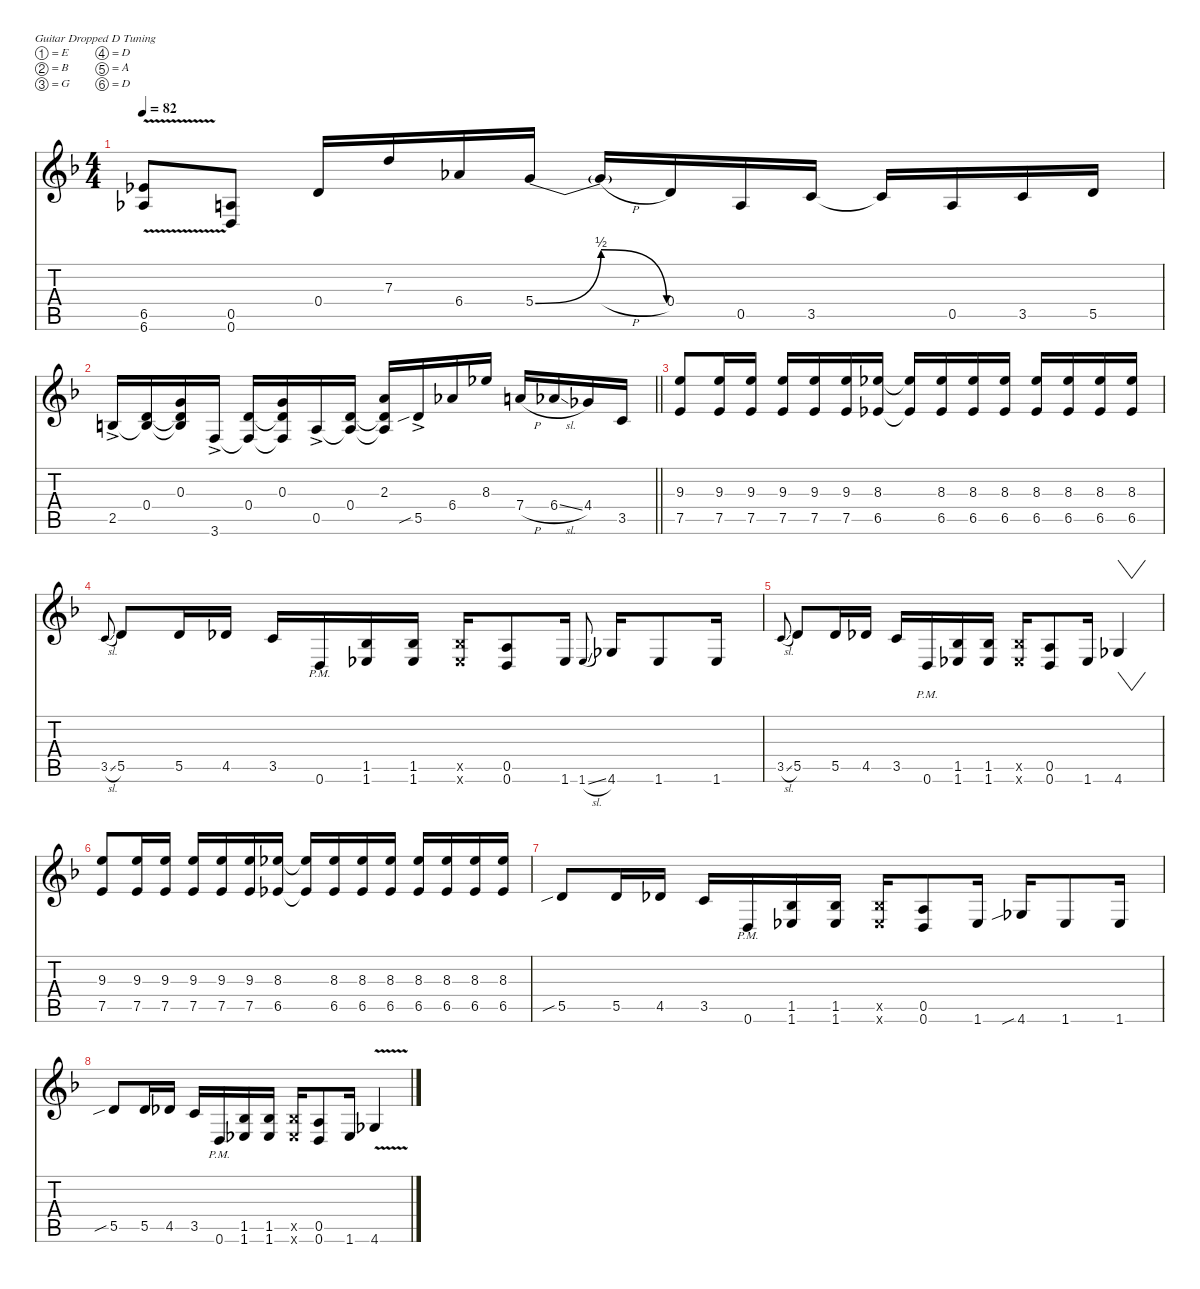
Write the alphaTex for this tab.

\defaultSystemsLayout 4
\hideDynamics
\bracketExtendMode nobrackets
\singleTrackTrackNamePolicy hidden
\multiTrackTrackNamePolicy hidden
\firstSystemTrackNameMode fullname
\firstSystemTrackNameOrientation horizontal
\otherSystemsTrackNameOrientation horizontal
\track ("Distorted Guitar 2" "dist.guit.") {instrument distortionguitar}
\staff {score tabs}
\tuning (E4 B3 G3 D3 A2 D2)
\ts (4 4)
\tempo 82
\clef g2
\ks f
(6.5{v acc b} 6.6{v acc b}).8{dy f beam Up} (0.5{acc forcenatural} 0.6{acc forcenatural}).8{beam Up} 0.4{acc forcenatural}.16{beam Up} 7.3{acc forcenatural}.16{beam Up} 6.4{acc b}.16{beam Up} 5.4{be (bendrelease 0 0 30 2 30 2 60 0) acc forcenatural}.16{beam Up} 5.4{h t acc forcenatural}.16{beam Up} 0.4{acc forcenatural}.16{beam Up} 0.5{acc forcenatural}.16{beam Up} 3.5{acc forcenatural}.16{beam Up} 3.5{t acc forcenatural}.16{beam Up} 0.5{acc forcenatural}.16{beam Up} 3.5{acc forcenatural}.16{beam Up} 5.5{acc forcenatural}.16{beam Up} |
\barLineRight lightlight
2.5{ac acc forcenatural}.16{beam Up} (0.4{acc forcenatural} 2.5{t acc forcenatural}).16{beam Up} (0.3{acc forcenatural} 0.4{t acc forcenatural} 2.5{t acc forcenatural}).16{beam Up} 3.6{ac acc forcenatural}.16{beam Up} (0.4{acc forcenatural} 3.6{t acc forcenatural}).16{beam Up} (0.3{acc forcenatural} 0.4{t acc forcenatural} 3.6{t acc forcenatural}).16{beam Up} 0.5{ac acc forcenatural}.16{beam Up} (0.4{acc forcenatural} 0.5{t acc forcenatural}).16{beam Up} (2.3{acc forcenatural} 0.4{t acc forcenatural} 0.5{t acc forcenatural}).16{beam Up} 5.5{sib ac acc forcenatural}.16{beam Up} 6.4{acc b}.16{beam Up} 8.3{acc b}.16{beam Up} 7.4{h acc forcenatural}.16{beam Up} 6.4{sl acc b}.16{beam Up} 4.4{acc b}.16{beam Up} 3.5{acc forcenatural}.16{beam Up} |
(9.3{acc forcenatural} 7.5{acc forcenatural}).8{beam Up} (9.3{acc forcenatural} 7.5{acc forcenatural}).16{beam Up} (9.3{acc forcenatural} 7.5{acc forcenatural}).16{beam Up} (9.3{acc forcenatural} 7.5{acc forcenatural}).16{beam Up} (9.3{acc forcenatural} 7.5{acc forcenatural}).16{beam Up} (9.3{acc forcenatural} 7.5{acc forcenatural}).16{beam Up} (8.3{acc b} 6.5{acc b}).16{beam Up} (8.3{t acc b} 6.5{t acc b}).16{beam Up} (8.3{acc b} 6.5{acc b}).16{beam Up} (8.3{acc b} 6.5{acc b}).16{beam Up} (8.3{acc b} 6.5{acc b}).16{beam Up} (8.3{acc b} 6.5{acc b}).16{beam Up} (8.3{acc b} 6.5{acc b}).16{beam Up} (8.3{acc b} 6.5{acc b}).16{beam Up} (8.3{acc b} 6.5{acc b}).16{beam Up} |
3.5{sl acc forcenatural}.8{gr onbeat dy mf beam Up} 5.5{acc forcenatural}.8{dy f beam Up} 5.5{acc forcenatural}.16{beam Up} 4.5{acc b}.16{beam Up} 3.5{acc forcenatural}.16{beam Up} 0.6{pm acc forcenatural}.16{beam Up} (1.5{acc b} 1.6{acc b}).16{beam Up} (1.5{acc b} 1.6{acc b}).16{beam Up} (1.5{x acc b} 1.6{x acc b}).16{beam Up} (0.5{acc forcenatural} 0.6{acc forcenatural}).8{beam Up} 1.6{acc b}.16{beam Up} 1.6{sl acc b}.8{gr onbeat dy mf beam Up} 4.6{acc b}.16{dy f beam Up} 1.6{acc b}.8{beam Up} 1.6{acc b}.16{beam Up} |
3.5{sl acc forcenatural}.8{gr onbeat dy mf beam Up} 5.5{acc forcenatural}.8{dy f beam Up} 5.5{acc forcenatural}.16{beam Up} 4.5{acc b}.16{beam Up} 3.5{acc forcenatural}.16{beam Up} 0.6{pm acc forcenatural}.16{beam Up} (1.5{acc b} 1.6{acc b}).16{beam Up} (1.5{acc b} 1.6{acc b}).16{beam Up} (1.5{x acc b} 1.6{x acc b}).16{beam Up} (0.5{acc forcenatural} 0.6{acc forcenatural}).8{beam Up} 1.6{acc b}.16{beam Up} 4.6{acc b}.4{vw beam Up} |
(9.3{acc forcenatural} 7.5{acc forcenatural}).8{beam Up} (9.3{acc forcenatural} 7.5{acc forcenatural}).16{beam Up} (9.3{acc forcenatural} 7.5{acc forcenatural}).16{beam Up} (9.3{acc forcenatural} 7.5{acc forcenatural}).16{beam Up} (9.3{acc forcenatural} 7.5{acc forcenatural}).16{beam Up} (9.3{acc forcenatural} 7.5{acc forcenatural}).16{beam Up} (8.3{acc b} 6.5{acc b}).16{beam Up} (8.3{t acc b} 6.5{t acc b}).16{beam Up} (8.3{acc b} 6.5{acc b}).16{beam Up} (8.3{acc b} 6.5{acc b}).16{beam Up} (8.3{acc b} 6.5{acc b}).16{beam Up} (8.3{acc b} 6.5{acc b}).16{beam Up} (8.3{acc b} 6.5{acc b}).16{beam Up} (8.3{acc b} 6.5{acc b}).16{beam Up} (8.3{acc b} 6.5{acc b}).16{beam Up} |
5.5{sib acc forcenatural}.8{beam Up} 5.5{acc forcenatural}.16{beam Up} 4.5{acc b}.16{beam Up} 3.5{acc forcenatural}.16{beam Up} 0.6{pm acc forcenatural}.16{beam Up} (1.5{acc b} 1.6{acc b}).16{beam Up} (1.5{acc b} 1.6{acc b}).16{beam Up} (1.5{x acc b} 1.6{x acc b}).16{beam Up} (0.5{acc forcenatural} 0.6{acc forcenatural}).8{beam Up} 1.6{acc b}.16{beam Up} 4.6{sib acc b}.16{beam Up} 1.6{acc b}.8{beam Up} 1.6{acc b}.16{beam Up} |
5.5{sib acc forcenatural}.8{beam Up} 5.5{acc forcenatural}.16{beam Up} 4.5{acc b}.16{beam Up} 3.5{acc forcenatural}.16{beam Up} 0.6{pm acc forcenatural}.16{beam Up} (1.5{acc b} 1.6{acc b}).16{beam Up} (1.5{acc b} 1.6{acc b}).16{beam Up} (1.5{x acc b} 1.6{x acc b}).16{beam Up} (0.5{acc forcenatural} 0.6{acc forcenatural}).8{beam Up} 1.6{acc b}.16{beam Up} 4.6{v acc b}.4{beam Up}
